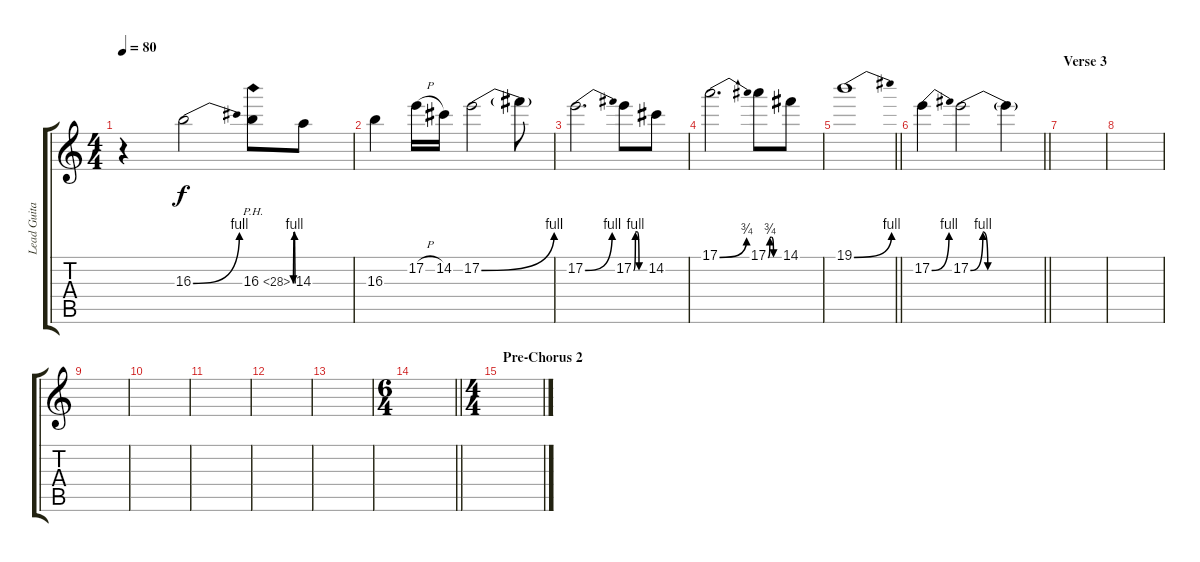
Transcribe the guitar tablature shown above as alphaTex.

\track ("Lead Guitar" "Lead Guita") {instrument distortionguitar}
\staff {score tabs}
\tuning (E4 B3 G3 D3 A2 E2) {hide}
\ts (4 4)
\tempo 80
\clef g2
\ks c
r.4{dy f} 16.3{be (bend 0 0 60 4)}.2 16.3{be (custom 0 0 10 4 20 4 30 0 60 0) ph 12}.8 14.3.8 |
16.3.4 17.2{h}.16 14.2.16 17.2{be (bend 0 0 60 4)}.2 17.2{t}.8 |
17.2{be (bend 0 0 60 4)}.2{d} 17.2{be (custom 0 0 10 4 20 4 30 0 60 0)}.8 14.2.8 |
17.1{be (bend 0 0 60 3)}.2{d} 17.1{be (custom 0 0 10 3 20 3 30 0 60 0)}.8 14.1.8 |
\barLineRight lightlight
19.1{be (bend 0 0 60 4)}.1 |
\barLineRight lightlight
17.2{be (bend 0 0 60 4)}.4 17.2{be (custom 0 0 10 4 14 0 30 0 60 0)}.2 17.2{t}.4 |
\section ("" "Verse 3")
|
|
|
|
|
|
|
\ts (6 4)
\barLineRight lightlight
|
\ts (4 4)
\section ("" "Pre-Chorus 2")
